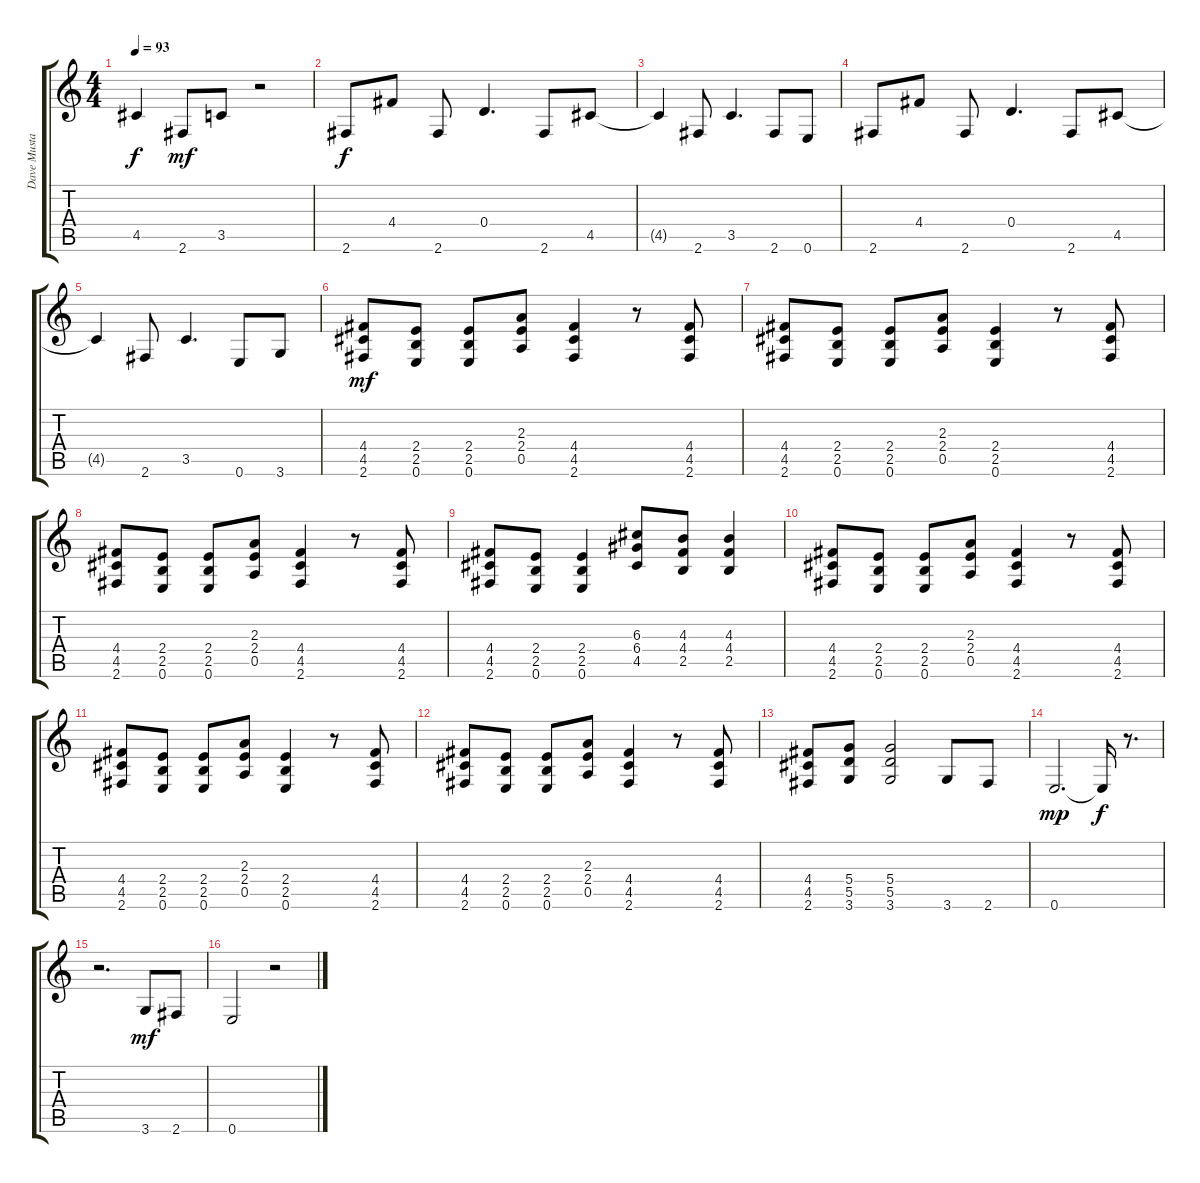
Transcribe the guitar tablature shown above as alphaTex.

\track ("Dave Mustaine" "Dave Musta") {instrument overdrivenguitar}
\staff {score tabs}
\tuning (E4 B3 G3 D3 A2 E2) {hide}
\ts (4 4)
\tempo 93
\clef g2
\ks c
4.5{t}.4{dy f} 2.6.8{dy mf} 3.5.8 r.2 |
2.6.8{dy f} 4.4.8 2.6.8 0.4.4{d} 2.6.8 4.5.8 |
4.5{t}.4 2.6.8 3.5.4{d} 2.6.8 0.6.8 |
2.6.8 4.4.8 2.6.8 0.4.4{d} 2.6.8 4.5.8 |
4.5{t}.4 2.6.8 3.5.4{d} 0.6.8 3.6.8 |
(4.4 4.5 2.6).8{dy mf} (2.4 2.5 0.6).8 (2.4 2.5 0.6).8 (2.3 2.4 0.5).8 (4.4 4.5 2.6).4 r.8 (4.4 4.5 2.6).8 |
(4.4 4.5 2.6).8 (2.4 2.5 0.6).8 (2.4 2.5 0.6).8 (2.3 2.4 0.5).8 (2.4 2.5 0.6).4 r.8 (4.4 4.5 2.6).8 |
(4.4 4.5 2.6).8 (2.4 2.5 0.6).8 (2.4 2.5 0.6).8 (2.3 2.4 0.5).8 (4.4 4.5 2.6).4 r.8 (4.4 4.5 2.6).8 |
(4.4 4.5 2.6).8 (2.4 2.5 0.6).8 (2.4 2.5 0.6).4 (6.3 6.4 4.5).8 (4.3 4.4 2.5).8 (4.3 4.4 2.5).4 |
(4.4 4.5 2.6).8 (2.4 2.5 0.6).8 (2.4 2.5 0.6).8 (2.3 2.4 0.5).8 (4.4 4.5 2.6).4 r.8 (4.4 4.5 2.6).8 |
(4.4 4.5 2.6).8 (2.4 2.5 0.6).8 (2.4 2.5 0.6).8 (2.3 2.4 0.5).8 (2.4 2.5 0.6).4 r.8 (4.4 4.5 2.6).8 |
(4.4 4.5 2.6).8 (2.4 2.5 0.6).8 (2.4 2.5 0.6).8 (2.3 2.4 0.5).8 (4.4 4.5 2.6).4 r.8 (4.4 4.5 2.6).8 |
(4.4 4.5 2.6).8 (5.4 5.5 3.6).8 (5.4 5.5 3.6).2 3.6.8 2.6.8 |
0.6.2{d dy mp} 0.6{t}.16{dy f} r.8{d} |
r.2{d} 3.6.8{dy mf} 2.6.8 |
0.6.2 r.2
